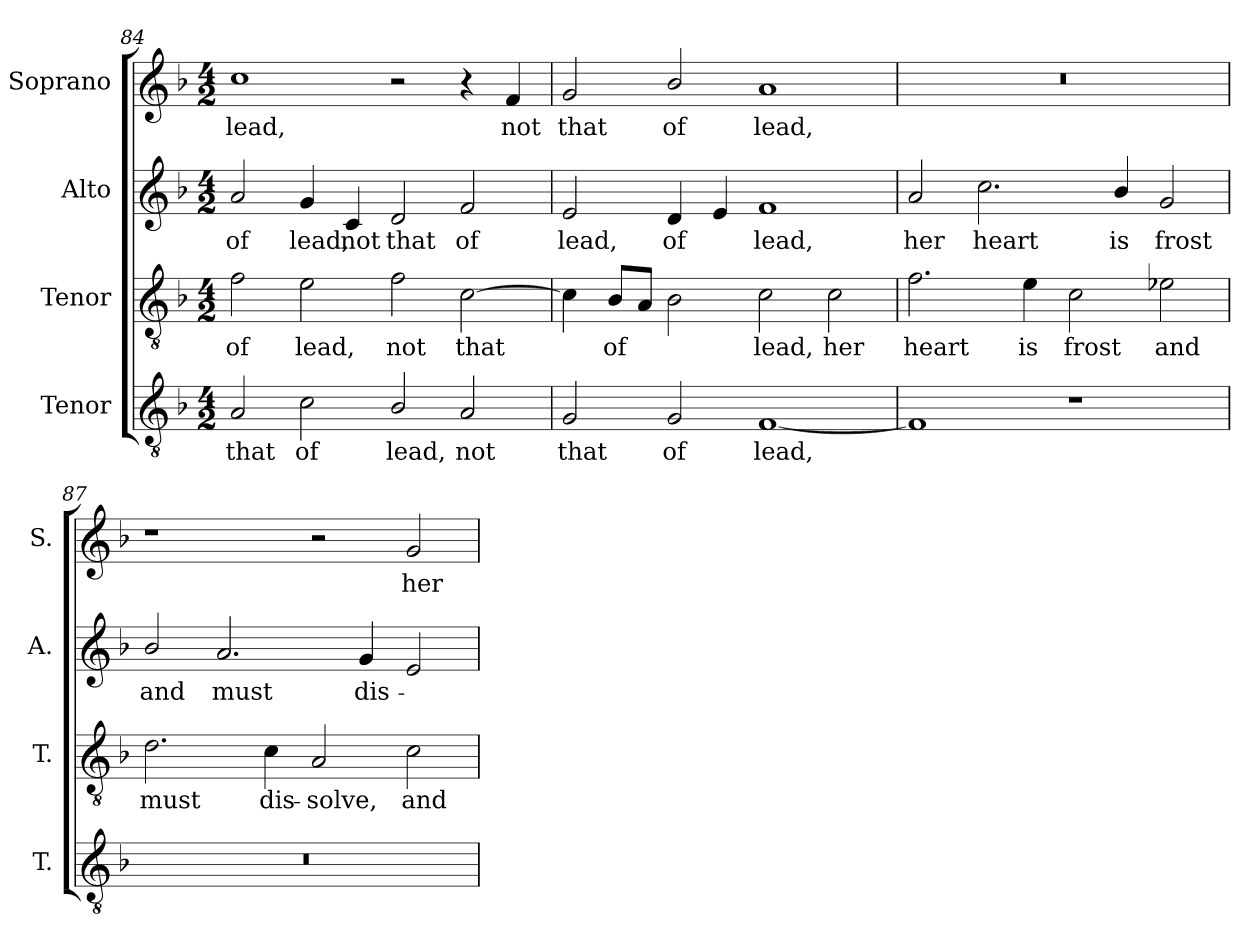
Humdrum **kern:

**kern	**text	**kern	**text	**kern	**text	**kern	**text
*part4	*part4	*part3	*part3	*part2	*part2	*part1	*part1
*staff4	*staff4	*staff3	*staff3	*staff2	*staff2	*staff1	*staff1
*I"Tenor	*	*I"Tenor	*	*I"Alto	*	*I"Soprano	*
*I'T.	*	*I'T.	*	*I'A.	*	*I'S.	*
*clefGv2	*	*clefGv2	*	*clefG2	*	*clefG2	*
*ITrd7c12	*	*ITrd7c12	*	*	*	*	*
*k[b-]	*	*k[b-]	*	*k[b-]	*	*k[b-]	*
*F:	*	*F:	*	*F:	*	*F:	*
*M4/2	*	*M4/2	*	*M4/2	*	*M4/2	*
=84	=84	=84	=84	=84	=84	=84	=84
!	!LO:LY:b:color=#000000	!	!	!	!	!	!
!	!	!	!LO:LY:b:color=#000000	!	!	!	!
!	!	!	!	!	!LO:LY:b:color=#000000	!	!
!	!	!	!	!	!	!	!LO:LY:b:color=#000000
2AAi/	that	2Fi\	of	2ai/	of	1cci	lead,
!	!LO:LY:b:color=#000000	!	!	!	!	!	!
!	!	!	!LO:LY:b:color=#000000	!	!	!	!
!	!	!	!	!	!LO:LY:b:color=#000000	!	!
2Ci\	of	2Ei\	lead,	4gi/	lead,	.	.
!	!	!	!	!	!LO:LY:b:color=#000000	!	!
.	.	.	.	4ci/	not	.	.
!	!LO:LY:b:color=#000000	!	!	!	!	!	!
!	!	!	!LO:LY:b:color=#000000	!	!	!	!
!	!	!	!	!	!LO:LY:b:color=#000000	!	!
2BB-i/	lead,	2Fi\	not	2di/	that	2r	.
!	!LO:LY:b:color=#000000	!	!	!	!	!	!
!	!	!	!LO:LY:b:color=#000000	!	!	!	!
!	!	!	!	!	!LO:LY:b:color=#000000	!	!
2AAi/	not	[2Ci\	that	2fi/	of	4r	.
!	!	!	!	!	!	!	!LO:LY:b:color=#000000
.	.	.	.	.	.	4fi/	not
!!LO:LB:g=z
=85	=85	=85	=85	=85	=85	=85	=85
!	!LO:LY:b:color=#000000	!	!	!	!	!	!
!	!	!	!	!	!LO:LY:b:color=#000000	!	!
!	!	!	!	!	!	!	!LO:LY:b:color=#000000
2GGi/	that	4Ci\]	.	2ei/	lead,	2gi/	that
!	!	!	!LO:LY:b:color=#000000	!	!	!	!
.	.	8BB-i/L	of	.	.	.	.
.	.	8AAi/J	.	.	.	.	.
!	!LO:LY:b:color=#000000	!	!	!	!	!	!
!	!	!	!	!	!LO:LY:b:color=#000000	!	!
!	!	!	!	!	!	!	!LO:LY:b:color=#000000
2GGi/	of	2BB-i\	.	4di/	of	2b-i/	of
.	.	.	.	4ei/	.	.	.
!	!LO:LY:b:color=#000000	!	!	!	!	!	!
!	!	!	!LO:LY:b:color=#000000	!	!	!	!
!	!	!	!	!	!LO:LY:b:color=#000000	!	!
!	!	!	!	!	!	!	!LO:LY:b:color=#000000
[1FFi	lead,	2Ci\	lead,	1fi	lead,	1ai	lead,
!	!	!	!LO:LY:b:color=#000000	!	!	!	!
.	.	2Ci\	her	.	.	.	.
=86	=86	=86	=86	=86	=86	=86	=86
!	!	!	!LO:LY:b:color=#000000	!	!	!	!
!	!	!	!	!	!LO:LY:b:color=#000000	!LO:N:vis=1	!
1FFi]	.	2.Fi\	heart	2ai/	her	0r	.
!	!	!	!	!	!LO:LY:b:color=#000000	!	!
.	.	.	.	2.cci\	heart	.	.
!	!	!	!LO:LY:b:color=#000000	!	!	!	!
.	.	4Ei\	is	.	.	.	.
!	!	!	!LO:LY:b:color=#000000	!	!	!	!
1r	.	2Ci\	frost	.	.	.	.
!	!	!	!	!	!LO:LY:b:color=#000000	!	!
.	.	.	.	4b-i/	is	.	.
!	!	!	!LO:LY:b:color=#000000	!	!	!	!
!	!	!	!	!	!LO:LY:b:color=#000000	!	!
.	.	2E-Xi\	and	2gi/	frost	.	.
=87	=87	=87	=87	=87	=87	=87	=87
!LO:N:vis=1	!	!	!	!	!	!	!
!	!	!	!LO:LY:b:color=#000000	!	!	!	!
!	!	!	!	!	!LO:LY:b:color=#000000	!	!
0r	.	2.Di\	must	2b-i/	and	1r	.
!	!	!	!	!	!LO:LY:b:color=#000000	!	!
.	.	.	.	2.ai/	must	.	.
!	!	!	!LO:LY:b:color=#000000	!	!	!	!
.	.	4Ci\	dis-	.	.	.	.
!	!	!	!LO:LY:b:color=#000000	!	!	!	!
.	.	2AAi/	-solve,	.	.	2r	.
!	!	!	!	!	!LO:LY:b:color=#000000	!	!
.	.	.	.	4gi/	dis-	.	.
!	!	!	!LO:LY:b:color=#000000	!	!	!	!
!	!	!	!	!	!	!	!LO:LY:b:color=#000000
.	.	2Ci\	and	2ei/	.	2gi/	her
=	=	=	=	=	=	=	=
*-	*-	*-	*-	*-	*-	*-	*-
